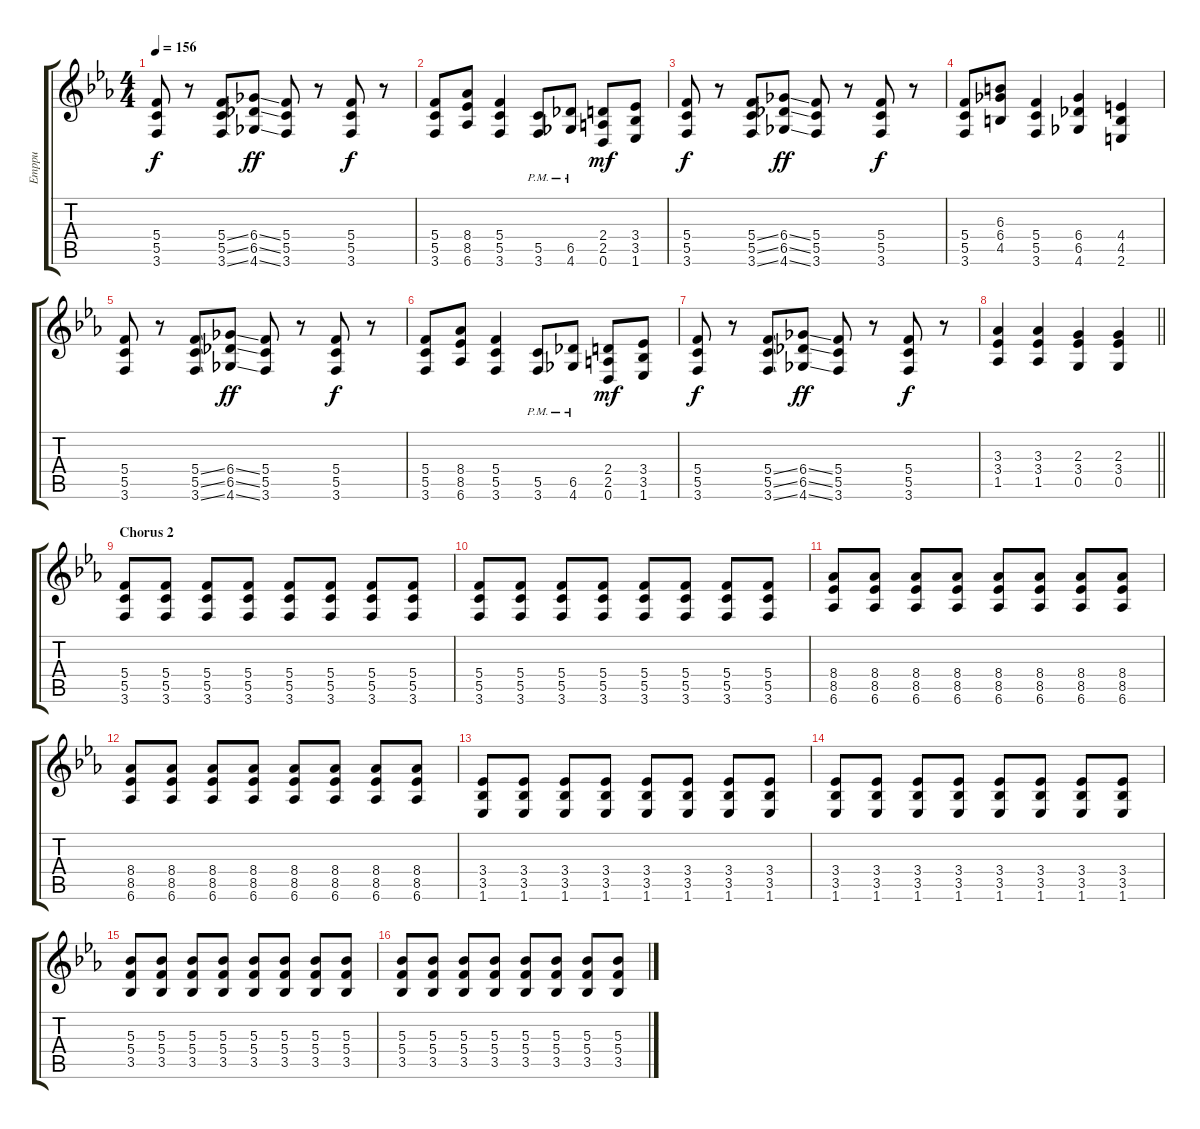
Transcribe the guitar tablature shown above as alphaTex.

\track ("Emppu" "Emppu") {instrument distortionguitar}
\staff {score tabs}
\tuning (D4 A3 F3 C3 G2 D2) {hide}
\ts (4 4)
\tempo 156
\clef g2
\ks cminor
(5.4 5.5 3.6).8{dy f} r.8 (5.4{ss} 5.5{ss} 3.6{ss}).8 (6.4{ss} 6.5{ss} 4.6{ss}).8{dy ff} (5.4 5.5 3.6).8 r.8 (5.4 5.5 3.6).8{dy f} r.8 |
(5.4 5.5 3.6).8 (8.4 8.5 6.6).8 (5.4 5.5 3.6).4 (5.5{pm} 3.6{pm}).8 (6.5{pm} 4.6{pm}).8 (2.4 2.5 0.6).8{dy mf} (3.4 3.5 1.6).8 |
(5.4 5.5 3.6).8{dy f} r.8 (5.4{ss} 5.5{ss} 3.6{ss}).8 (6.4{ss} 6.5{ss} 4.6{ss}).8{dy ff} (5.4 5.5 3.6).8 r.8 (5.4 5.5 3.6).8{dy f} r.8 |
(5.4 5.5 3.6).8 (6.3 6.4 4.5).8 (5.4 5.5 3.6).4 (6.4 6.5 4.6).4 (4.4 4.5 2.6).4 |
(5.4 5.5 3.6).8 r.8 (5.4{ss} 5.5{ss} 3.6{ss}).8 (6.4{ss} 6.5{ss} 4.6{ss}).8{dy ff} (5.4 5.5 3.6).8 r.8 (5.4 5.5 3.6).8{dy f} r.8 |
(5.4 5.5 3.6).8 (8.4 8.5 6.6).8 (5.4 5.5 3.6).4 (5.5{pm} 3.6{pm}).8 (6.5{pm} 4.6{pm}).8 (2.4 2.5 0.6).8{dy mf} (3.4 3.5 1.6).8 |
(5.4 5.5 3.6).8{dy f} r.8 (5.4{ss} 5.5{ss} 3.6{ss}).8 (6.4{ss} 6.5{ss} 4.6{ss}).8{dy ff} (5.4 5.5 3.6).8 r.8 (5.4 5.5 3.6).8{dy f} r.8 |
\barLineRight lightlight
(3.3 3.4 1.5).4 (3.3 3.4 1.5).4 (2.3 3.4 0.5).4 (2.3 3.4 0.5).4 |
\section ("" "Chorus 2")
(5.4 5.5 3.6).8 (5.4 5.5 3.6).8 (5.4 5.5 3.6).8 (5.4 5.5 3.6).8 (5.4 5.5 3.6).8 (5.4 5.5 3.6).8 (5.4 5.5 3.6).8 (5.4 5.5 3.6).8 |
(5.4 5.5 3.6).8 (5.4 5.5 3.6).8 (5.4 5.5 3.6).8 (5.4 5.5 3.6).8 (5.4 5.5 3.6).8 (5.4 5.5 3.6).8 (5.4 5.5 3.6).8 (5.4 5.5 3.6).8 |
(8.4 8.5 6.6).8 (8.4 8.5 6.6).8 (8.4 8.5 6.6).8 (8.4 8.5 6.6).8 (8.4 8.5 6.6).8 (8.4 8.5 6.6).8 (8.4 8.5 6.6).8 (8.4 8.5 6.6).8 |
(8.4 8.5 6.6).8 (8.4 8.5 6.6).8 (8.4 8.5 6.6).8 (8.4 8.5 6.6).8 (8.4 8.5 6.6).8 (8.4 8.5 6.6).8 (8.4 8.5 6.6).8 (8.4 8.5 6.6).8 |
(3.4 3.5 1.6).8 (3.4 3.5 1.6).8 (3.4 3.5 1.6).8 (3.4 3.5 1.6).8 (3.4 3.5 1.6).8 (3.4 3.5 1.6).8 (3.4 3.5 1.6).8 (3.4 3.5 1.6).8 |
(3.4 3.5 1.6).8 (3.4 3.5 1.6).8 (3.4 3.5 1.6).8 (3.4 3.5 1.6).8 (3.4 3.5 1.6).8 (3.4 3.5 1.6).8 (3.4 3.5 1.6).8 (3.4 3.5 1.6).8 |
(5.3 5.4 3.5).8 (5.3 5.4 3.5).8 (5.3 5.4 3.5).8 (5.3 5.4 3.5).8 (5.3 5.4 3.5).8 (5.3 5.4 3.5).8 (5.3 5.4 3.5).8 (5.3 5.4 3.5).8 |
(5.3 5.4 3.5).8 (5.3 5.4 3.5).8 (5.3 5.4 3.5).8 (5.3 5.4 3.5).8 (5.3 5.4 3.5).8 (5.3 5.4 3.5).8 (5.3 5.4 3.5).8 (5.3 5.4 3.5).8
